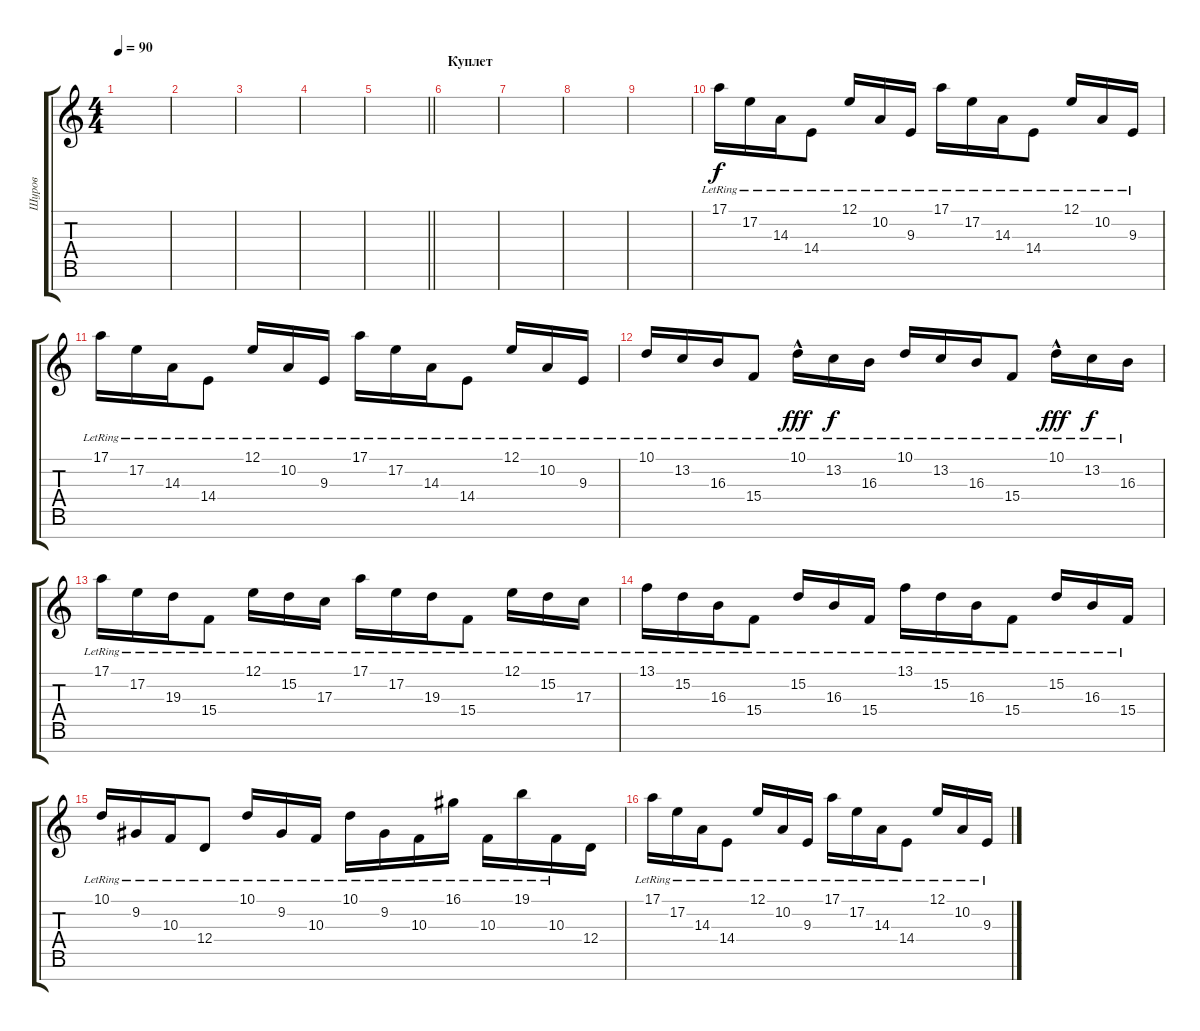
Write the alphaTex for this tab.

\track ("Шуров" "Шуров") {instrument brightacousticpiano}
\staff {score tabs}
\tuning (E4 B3 G3 D3 A2 E2 B1) {hide}
\ts (4 4)
\tempo 90
\clef g2
\ks c
|
|
|
|
\barLineRight lightlight
|
\section ("" "Куплет")
|
|
|
|
17.1{lr}.16 17.2{lr}.16 14.3{lr}.16 14.4{lr}.8 12.1{lr}.16 10.2{lr}.16 9.3{lr}.16 17.1{lr}.16 17.2{lr}.16 14.3{lr}.16 14.4{lr}.8 12.1{lr}.16 10.2{lr}.16 9.3{lr}.16 |
17.1{lr}.16 17.2{lr}.16 14.3{lr}.16 14.4{lr}.8 12.1{lr}.16 10.2{lr}.16 9.3{lr}.16 17.1{lr}.16 17.2{lr}.16 14.3{lr}.16 14.4{lr}.8 12.1{lr}.16 10.2{lr}.16 9.3{lr}.16 |
10.1{lr}.16 13.2{lr}.16 16.3{lr}.16 15.4{lr}.8 10.1{hac lr}.16{dy fff} 13.2{lr}.16{dy f} 16.3{lr}.16 10.1{lr}.16 13.2{lr}.16 16.3{lr}.16 15.4{lr}.8 10.1{hac lr}.16{dy fff} 13.2{lr}.16{dy f} 16.3{lr}.16 |
17.1{lr}.16 17.2{lr}.16 19.3{lr}.16 15.4{lr}.8 12.1{lr}.16 15.2{lr}.16 17.3{lr}.16 17.1{lr}.16 17.2{lr}.16 19.3{lr}.16 15.4{lr}.8 12.1{lr}.16 15.2{lr}.16 17.3{lr}.16 |
13.1{lr}.16 15.2{lr}.16 16.3{lr}.16 15.4{lr}.8 15.2{lr}.16 16.3{lr}.16 15.4{lr}.16 13.1{lr}.16 15.2{lr}.16 16.3{lr}.16 15.4{lr}.8 15.2{lr}.16 16.3{lr}.16 15.4{lr}.16 |
10.1{lr}.16 9.2{lr}.16 10.3{lr}.16 12.4{lr}.8 10.1{lr}.16 9.2{lr}.16 10.3{lr}.16 10.1{lr}.16 9.2{lr}.16 10.3{lr}.16 16.1{lr}.16 10.3{lr}.16 19.1{lr}.16 10.3{lr}.16 12.4.16 |
17.1{lr}.16 17.2{lr}.16 14.3{lr}.16 14.4{lr}.8 12.1{lr}.16 10.2{lr}.16 9.3{lr}.16 17.1{lr}.16 17.2{lr}.16 14.3{lr}.16 14.4{lr}.8 12.1{lr}.16 10.2{lr}.16 9.3{lr}.16
